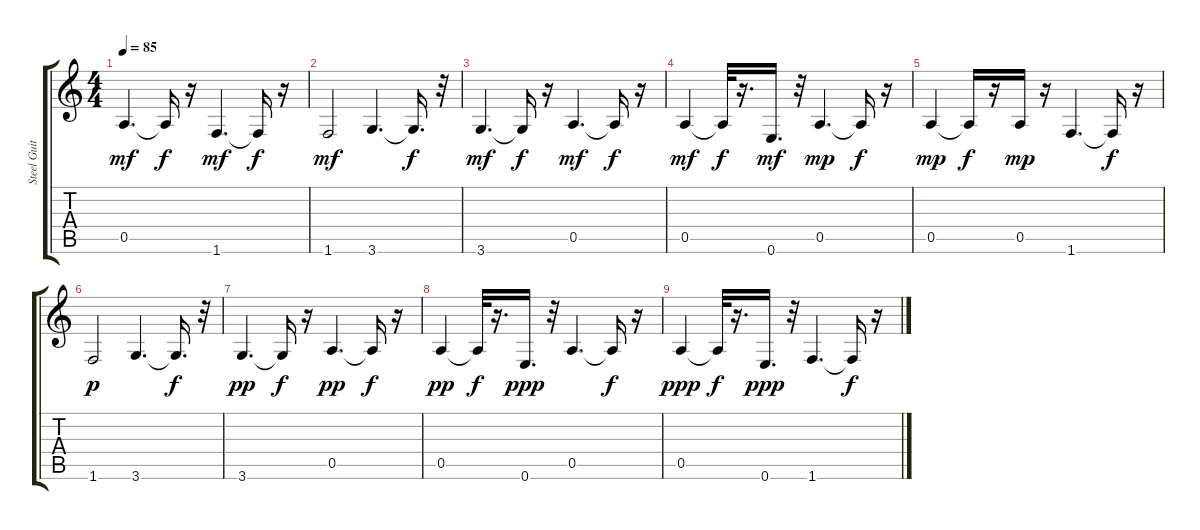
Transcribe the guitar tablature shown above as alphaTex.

\track ("Steel Guitar 3" "Steel Guit") {instrument acousticguitarsteel}
\staff {score tabs}
\tuning (E4 B3 G3 D3 A2 E2) {hide}
\ts (4 4)
\tempo 85
\clef g2
\ks c
0.5.4{d dy mf} 0.5{t}.16{dy f} r.16 1.6.4{d dy mf} 1.6{t}.16{dy f} r.16 |
1.6.2{dy mf} 3.6.4{d} 3.6{t}.16{d dy f} r.32 |
3.6.4{d dy mf} 3.6{t}.16{dy f} r.16 0.5.4{d dy mf} 0.5{t}.16{dy f} r.16 |
0.5.4{dy mf} 0.5{t}.32{dy f} r.16{d} 0.6.16{d dy mf} r.32 0.5.4{d dy mp} 0.5{t}.16{dy f} r.16 |
0.5.4{dy mp} 0.5{t}.16{dy f} r.16 0.5.16{dy mp} r.16 1.6.4{d} 1.6{t}.16{dy f} r.16 |
1.6.2{dy p} 3.6.4{d} 3.6{t}.16{d dy f} r.32 |
3.6.4{d dy pp} 3.6{t}.16{dy f} r.16 0.5.4{d dy pp} 0.5{t}.16{dy f} r.16 |
0.5.4{dy pp} 0.5{t}.32{dy f} r.16{d} 0.6.16{d dy ppp} r.32 0.5.4{d} 0.5{t}.16{dy f} r.16 |
0.5.4{dy ppp} 0.5{t}.32{dy f} r.16{d} 0.6.16{d dy ppp} r.32 1.6.4{d} 1.6{t}.16{dy f} r.16
